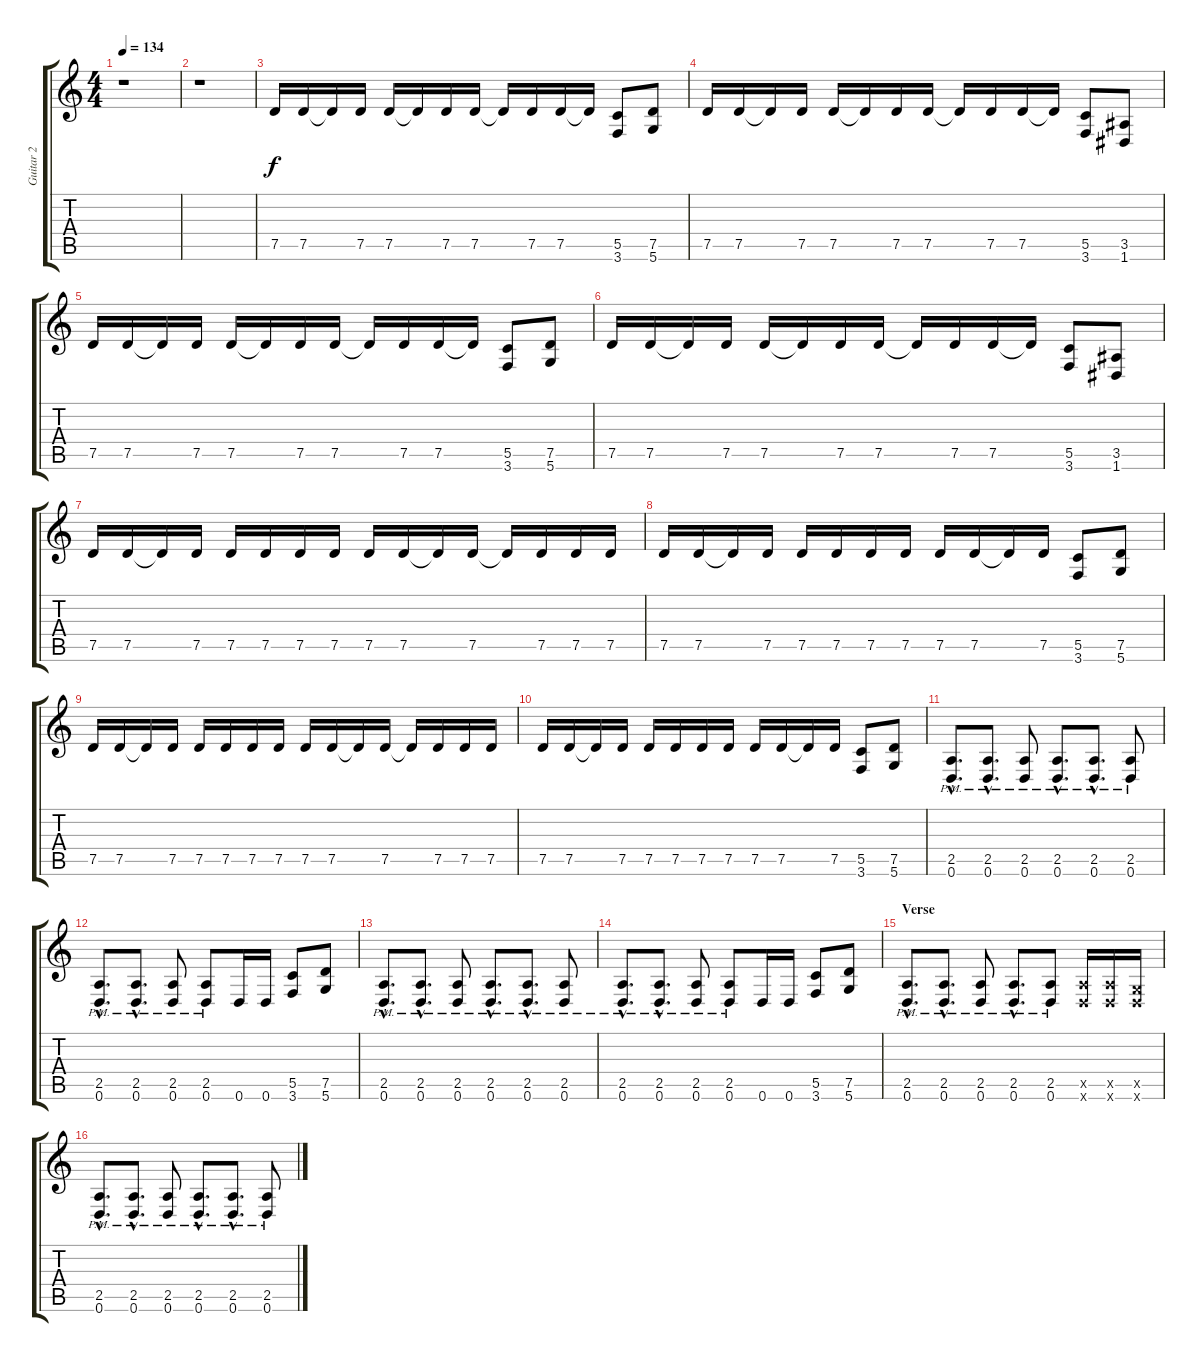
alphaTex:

\track ("Guitar 2" "Guitar 2") {instrument distortionguitar}
\staff {score tabs}
\tuning (D4 A3 F3 C3 G2 D2) {hide}
\ts (4 4)
\tempo 134
\clef g2
\ks c
r.1{dy f instrument distortionguitar} |
r.1 |
7.5.16 7.5.16 7.5{t}.16 7.5.16 7.5.16 7.5{t}.16 7.5.16 7.5.16 7.5{t}.16 7.5.16 7.5.16 7.5{t}.16 (5.5 3.6).8 (7.5 5.6).8 |
7.5.16 7.5.16 7.5{t}.16 7.5.16 7.5.16 7.5{t}.16 7.5.16 7.5.16 7.5{t}.16 7.5.16 7.5.16 7.5{t}.16 (5.5 3.6).8 (3.5 1.6).8 |
7.5.16 7.5.16 7.5{t}.16 7.5.16 7.5.16 7.5{t}.16 7.5.16 7.5.16 7.5{t}.16 7.5.16 7.5.16 7.5{t}.16 (5.5 3.6).8 (7.5 5.6).8 |
7.5.16 7.5.16 7.5{t}.16 7.5.16 7.5.16 7.5{t}.16 7.5.16 7.5.16 7.5{t}.16 7.5.16 7.5.16 7.5{t}.16 (5.5 3.6).8 (3.5 1.6).8 |
7.5.16 7.5.16 7.5{t}.16 7.5.16 7.5.16 7.5.16 7.5.16 7.5.16 7.5.16 7.5.16 7.5{t}.16 7.5.16 7.5{t}.16 7.5.16 7.5.16 7.5.16 |
7.5.16 7.5.16 7.5{t}.16 7.5.16 7.5.16 7.5.16 7.5.16 7.5.16 7.5.16 7.5.16 7.5{t}.16 7.5.16 (5.5 3.6).8 (7.5 5.6).8 |
7.5.16 7.5.16 7.5{t}.16 7.5.16 7.5.16 7.5.16 7.5.16 7.5.16 7.5.16 7.5.16 7.5{t}.16 7.5.16 7.5{t}.16 7.5.16 7.5.16 7.5.16 |
7.5.16 7.5.16 7.5{t}.16 7.5.16 7.5.16 7.5.16 7.5.16 7.5.16 7.5.16 7.5.16 7.5{t}.16 7.5.16 (5.5 3.6).8 (7.5 5.6).8 |
\section ("" "")
(2.5{hac pm} 0.6{hac pm}).8{d} (2.5{hac pm} 0.6{hac pm}).8{d} (2.5{pm} 0.6{pm}).8 (2.5{hac pm} 0.6{hac pm}).8{d} (2.5{hac pm} 0.6{hac pm}).8{d} (2.5{pm} 0.6{pm}).8 |
(2.5{hac pm} 0.6{hac pm}).8{d} (2.5{hac pm} 0.6{hac pm}).8{d} (2.5{pm} 0.6{pm}).8 (2.5{pm} 0.6{pm}).8 0.6.16 0.6.16 (5.5 3.6).8 (7.5 5.6).8 |
(2.5{hac pm} 0.6{hac pm}).8{d} (2.5{hac pm} 0.6{hac pm}).8{d} (2.5{pm} 0.6{pm}).8 (2.5{hac pm} 0.6{hac pm}).8{d} (2.5{hac pm} 0.6{hac pm}).8{d} (2.5{pm} 0.6{pm}).8 |
(2.5{hac pm} 0.6{hac pm}).8{d} (2.5{hac pm} 0.6{hac pm}).8{d} (2.5{pm} 0.6{pm}).8 (2.5{pm} 0.6{pm}).8 0.6.16 0.6.16 (5.5 3.6).8 (7.5 5.6).8 |
\section ("" "Verse")
(2.5{hac pm} 0.6{hac pm}).8{d} (2.5{hac pm} 0.6{hac pm}).8{d} (2.5{pm} 0.6{pm}).8 (2.5{hac pm} 0.6{hac pm}).8{d} (2.5{pm} 0.6{pm}).8 (2.5{x} 0.6{x}).16 (2.5{x} 0.6{x}).16 (0.5{x} 0.6{x}).16 |
(2.5{hac pm} 0.6{hac pm}).8{d} (2.5{hac pm} 0.6{hac pm}).8{d} (2.5{pm} 0.6{pm}).8 (2.5{hac pm} 0.6{hac pm}).8{d} (2.5{hac pm} 0.6{hac pm}).8{d} (2.5{pm} 0.6{pm}).8
